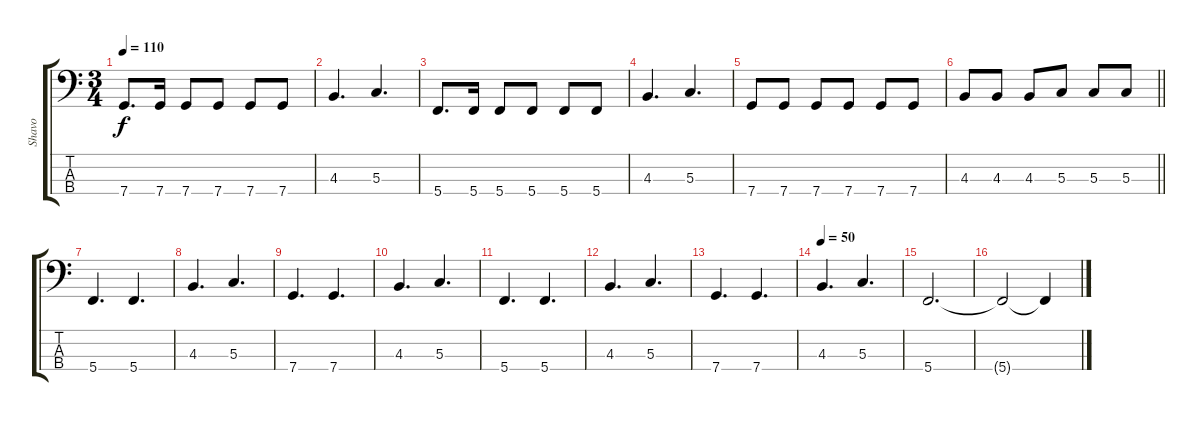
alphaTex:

\track ("Shavo" "Shavo") {instrument electricbassfinger}
\staff {score tabs}
\tuning (F2 C2 G1 C1) {hide}
\ts (3 4)
\tempo 110
\clef f4
\ks c
7.4.8{d dy f} 7.4.16 7.4.8 7.4.8 7.4.8 7.4.8 |
4.3.4{d} 5.3.4{d} |
5.4.8{d} 5.4.16 5.4.8 5.4.8 5.4.8 5.4.8 |
4.3.4{d} 5.3.4{d} |
7.4.8 7.4.8 7.4.8 7.4.8 7.4.8 7.4.8 |
\barLineRight lightlight
4.3.8 4.3.8 4.3.8 5.3.8 5.3.8 5.3.8 |
5.4.4{d} 5.4.4{d} |
4.3.4{d} 5.3.4{d} |
7.4.4{d} 7.4.4{d} |
4.3.4{d} 5.3.4{d} |
5.4.4{d} 5.4.4{d} |
4.3.4{d} 5.3.4{d} |
7.4.4{d} 7.4.4{d} |
\tempo 100
\tempo 50
4.3.4{d} 5.3.4{d} |
5.4.2{d} |
5.4{t}.2 5.4{t}.4
